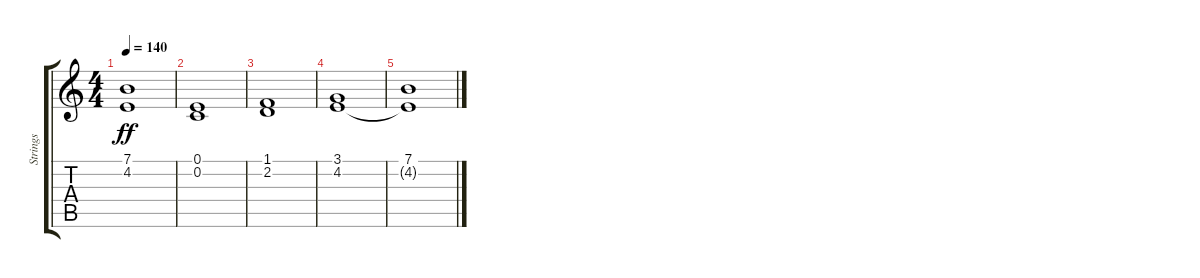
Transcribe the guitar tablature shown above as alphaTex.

\track ("Strings" "Strings") {instrument viola}
\staff {score tabs}
\tuning (E4 C4 G3 D3 A2 E2) {hide}
\ts (4 4)
\tempo 140
\clef g2
\ks c
(7.1 4.2{t}).1{dy ff} |
(0.1 0.2).1 |
(1.1 2.2).1 |
(3.1 4.2).1 |
(7.1 4.2{t}).1
